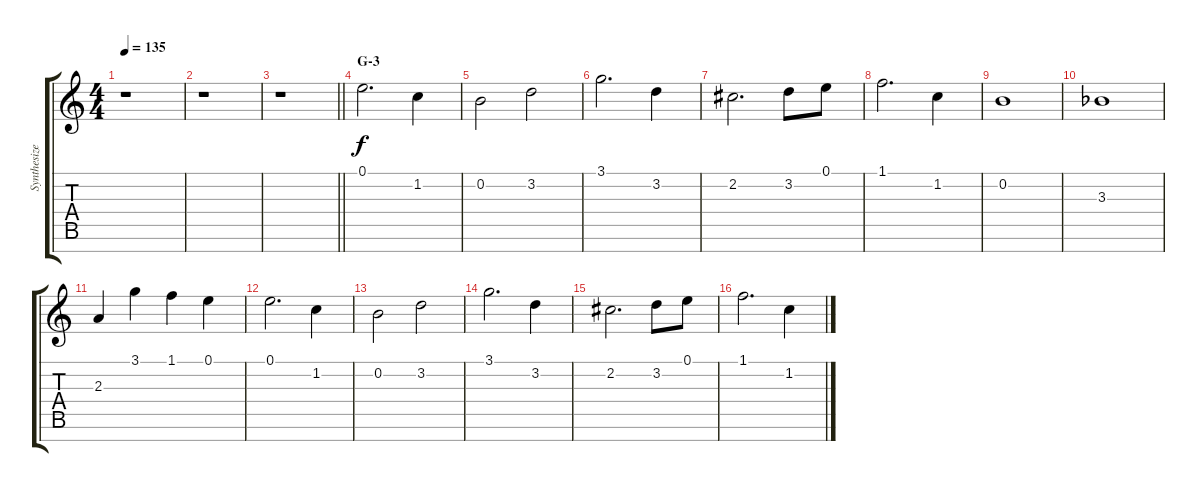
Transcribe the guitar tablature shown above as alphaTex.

\track ("Synthesizer" "Synthesize") {instrument fx5brightness}
\staff {score tabs}
\tuning (E5 B4 G4 D4 A3 E3 B2) {hide}
\ts (4 4)
\tempo 135
\clef g2
\ks c
r.1{dy f} |
r.1 |
\barLineRight lightlight
r.1 |
\section ("" "G-3")
0.1.2{d} 1.2.4 |
0.2.2 3.2.2 |
3.1.2{d} 3.2.4 |
2.2.2{d} 3.2.8 0.1.8 |
1.1.2{d} 1.2.4 |
0.2.1 |
3.3{acc b}.1 |
2.3.4 3.1.4 1.1.4 0.1.4 |
0.1.2{d} 1.2.4 |
0.2.2 3.2.2 |
3.1.2{d} 3.2.4 |
2.2.2{d} 3.2.8 0.1.8 |
1.1.2{d} 1.2.4
